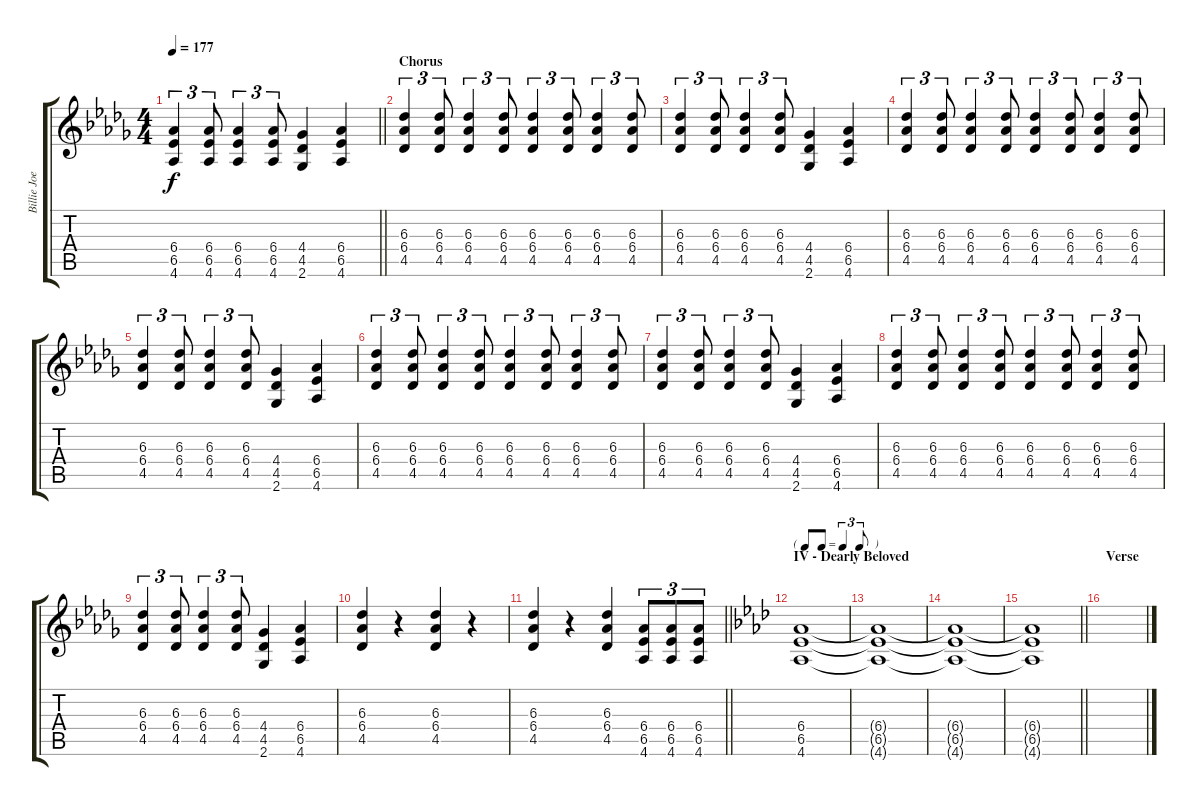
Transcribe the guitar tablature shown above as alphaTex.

\track ("Billie Joe Rhythm" "Billie Joe") {instrument overdrivenguitar}
\staff {score tabs}
\tuning (E4 B3 G3 D3 A2 E2) {hide}
\ts (4 4)
\tempo 177
\clef g2
\barLineRight lightlight
\ks db
(6.4 6.5 4.6).4{tu (3 2) dy f} (6.4 6.5 4.6).8{tu (3 2)} (6.4 6.5 4.6).4{tu (3 2)} (6.4 6.5 4.6).8{tu (3 2)} (4.4 4.5 2.6).4 (6.4 6.5 4.6).4 |
\section ("" "Chorus")
(6.3 6.4 4.5).4{tu (3 2)} (6.3 6.4 4.5).8{tu (3 2)} (6.3 6.4 4.5).4{tu (3 2)} (6.3 6.4 4.5).8{tu (3 2)} (6.3 6.4 4.5).4{tu (3 2)} (6.3 6.4 4.5).8{tu (3 2)} (6.3 6.4 4.5).4{tu (3 2)} (6.3 6.4 4.5).8{tu (3 2)} |
(6.3 6.4 4.5).4{tu (3 2)} (6.3 6.4 4.5).8{tu (3 2)} (6.3 6.4 4.5).4{tu (3 2)} (6.3 6.4 4.5).8{tu (3 2)} (4.4 4.5 2.6).4 (6.4 6.5 4.6).4 |
(6.3 6.4 4.5).4{tu (3 2)} (6.3 6.4 4.5).8{tu (3 2)} (6.3 6.4 4.5).4{tu (3 2)} (6.3 6.4 4.5).8{tu (3 2)} (6.3 6.4 4.5).4{tu (3 2)} (6.3 6.4 4.5).8{tu (3 2)} (6.3 6.4 4.5).4{tu (3 2)} (6.3 6.4 4.5).8{tu (3 2)} |
(6.3 6.4 4.5).4{tu (3 2)} (6.3 6.4 4.5).8{tu (3 2)} (6.3 6.4 4.5).4{tu (3 2)} (6.3 6.4 4.5).8{tu (3 2)} (4.4 4.5 2.6).4 (6.4 6.5 4.6).4 |
(6.3 6.4 4.5).4{tu (3 2)} (6.3 6.4 4.5).8{tu (3 2)} (6.3 6.4 4.5).4{tu (3 2)} (6.3 6.4 4.5).8{tu (3 2)} (6.3 6.4 4.5).4{tu (3 2)} (6.3 6.4 4.5).8{tu (3 2)} (6.3 6.4 4.5).4{tu (3 2)} (6.3 6.4 4.5).8{tu (3 2)} |
(6.3 6.4 4.5).4{tu (3 2)} (6.3 6.4 4.5).8{tu (3 2)} (6.3 6.4 4.5).4{tu (3 2)} (6.3 6.4 4.5).8{tu (3 2)} (4.4 4.5 2.6).4 (6.4 6.5 4.6).4 |
(6.3 6.4 4.5).4{tu (3 2)} (6.3 6.4 4.5).8{tu (3 2)} (6.3 6.4 4.5).4{tu (3 2)} (6.3 6.4 4.5).8{tu (3 2)} (6.3 6.4 4.5).4{tu (3 2)} (6.3 6.4 4.5).8{tu (3 2)} (6.3 6.4 4.5).4{tu (3 2)} (6.3 6.4 4.5).8{tu (3 2)} |
(6.3 6.4 4.5).4{tu (3 2)} (6.3 6.4 4.5).8{tu (3 2)} (6.3 6.4 4.5).4{tu (3 2)} (6.3 6.4 4.5).8{tu (3 2)} (4.4 4.5 2.6).4 (6.4 6.5 4.6).4 |
(6.3 6.4 4.5).4 r.4 (6.3 6.4 4.5).4 r.4 |
\barLineRight lightlight
(6.3 6.4 4.5).4 r.4 (6.3 6.4 4.5).4 (6.4 6.5 4.6).8{tu (3 2)} (6.4 6.5 4.6).8{tu (3 2)} (6.4 6.5 4.6).8{tu (3 2)} |
\tf triplet8th
\section ("" "IV - Dearly Beloved")
\ks ab
(6.4 6.5 4.6).1{volume 5} |
(6.4{t} 6.5{t} 4.6{t}).1 |
(6.4{t} 6.5{t} 4.6{t}).1 |
\barLineRight lightlight
(6.4{t} 6.5{t} 4.6{t}).1 |
\section ("" "Verse")
